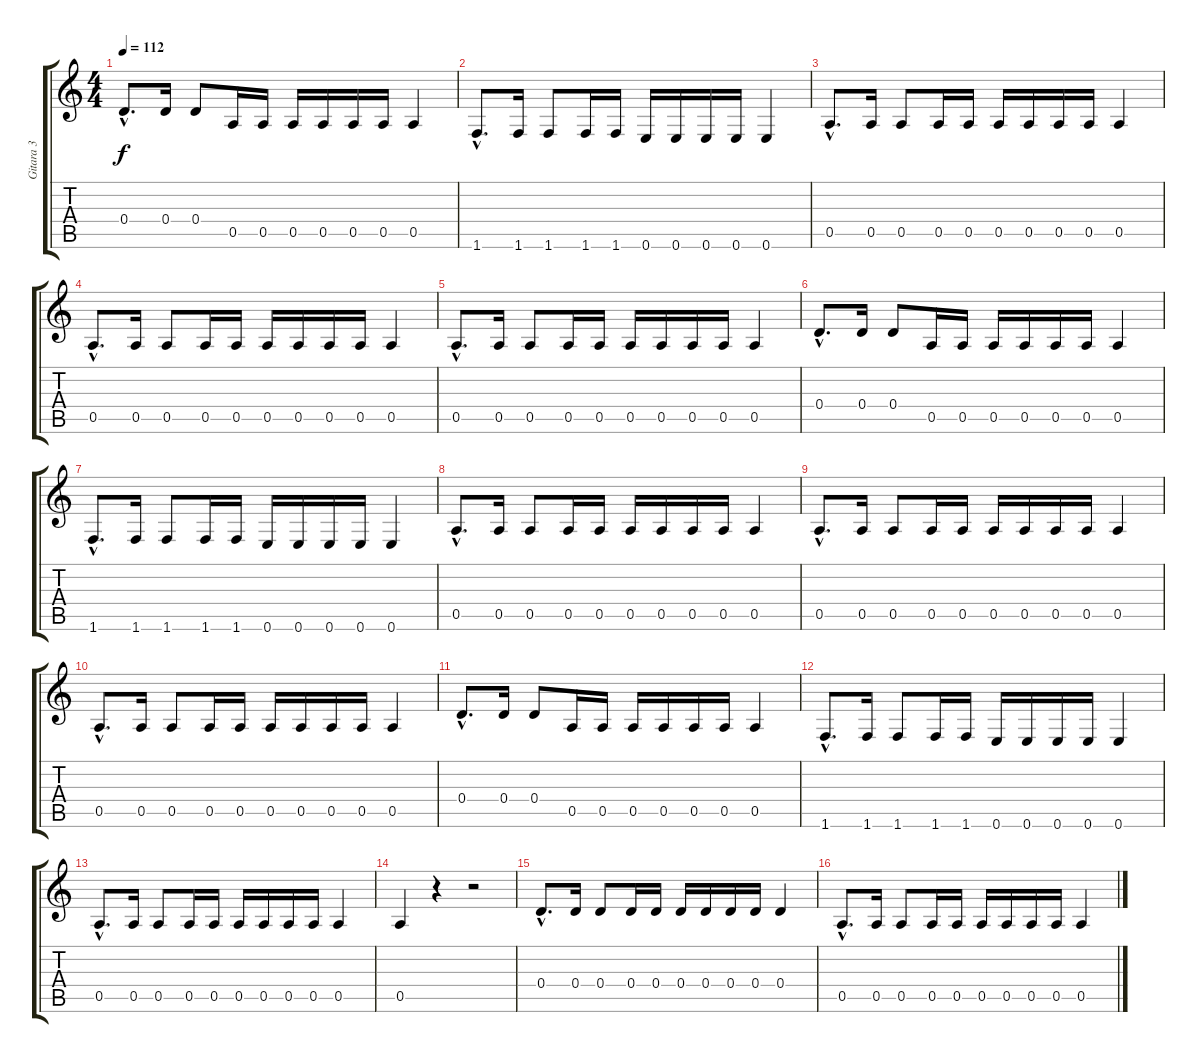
\track ("Gitara 3" "Gitara 3") {instrument electricguitarmuted}
\staff {score tabs}
\tuning (E4 B3 G3 D3 A2 E2) {hide}
\ts (4 4)
\tempo 112
\clef g2
\ks c
0.4{hac}.8{d dy f} 0.4.16 0.4.8 0.5.16 0.5.16 0.5.16 0.5.16 0.5.16 0.5.16 0.5.4 |
1.6{hac}.8{d} 1.6.16 1.6.8 1.6.16 1.6.16 0.6.16 0.6.16 0.6.16 0.6.16 0.6.4 |
0.5{hac}.8{d} 0.5.16 0.5.8 0.5.16 0.5.16 0.5.16 0.5.16 0.5.16 0.5.16 0.5.4 |
0.5{hac}.8{d} 0.5.16 0.5.8 0.5.16 0.5.16 0.5.16 0.5.16 0.5.16 0.5.16 0.5.4 |
0.5{hac}.8{d} 0.5.16 0.5.8 0.5.16 0.5.16 0.5.16 0.5.16 0.5.16 0.5.16 0.5.4 |
0.4{hac}.8{d} 0.4.16 0.4.8 0.5.16 0.5.16 0.5.16 0.5.16 0.5.16 0.5.16 0.5.4 |
1.6{hac}.8{d} 1.6.16 1.6.8 1.6.16 1.6.16 0.6.16 0.6.16 0.6.16 0.6.16 0.6.4 |
0.5{hac}.8{d} 0.5.16 0.5.8 0.5.16 0.5.16 0.5.16 0.5.16 0.5.16 0.5.16 0.5.4 |
0.5{hac}.8{d} 0.5.16 0.5.8 0.5.16 0.5.16 0.5.16 0.5.16 0.5.16 0.5.16 0.5.4 |
0.5{hac}.8{d} 0.5.16 0.5.8 0.5.16 0.5.16 0.5.16 0.5.16 0.5.16 0.5.16 0.5.4 |
0.4{hac}.8{d} 0.4.16 0.4.8 0.5.16 0.5.16 0.5.16 0.5.16 0.5.16 0.5.16 0.5.4 |
1.6{hac}.8{d} 1.6.16 1.6.8 1.6.16 1.6.16 0.6.16 0.6.16 0.6.16 0.6.16 0.6.4 |
0.5{hac}.8{d} 0.5.16 0.5.8 0.5.16 0.5.16 0.5.16 0.5.16 0.5.16 0.5.16 0.5.4 |
0.5.4 r.4 r.2 |
0.4{hac}.8{d} 0.4.16 0.4.8 0.4.16 0.4.16 0.4.16 0.4.16 0.4.16 0.4.16 0.4.4 |
0.5{hac}.8{d} 0.5.16 0.5.8 0.5.16 0.5.16 0.5.16 0.5.16 0.5.16 0.5.16 0.5.4
